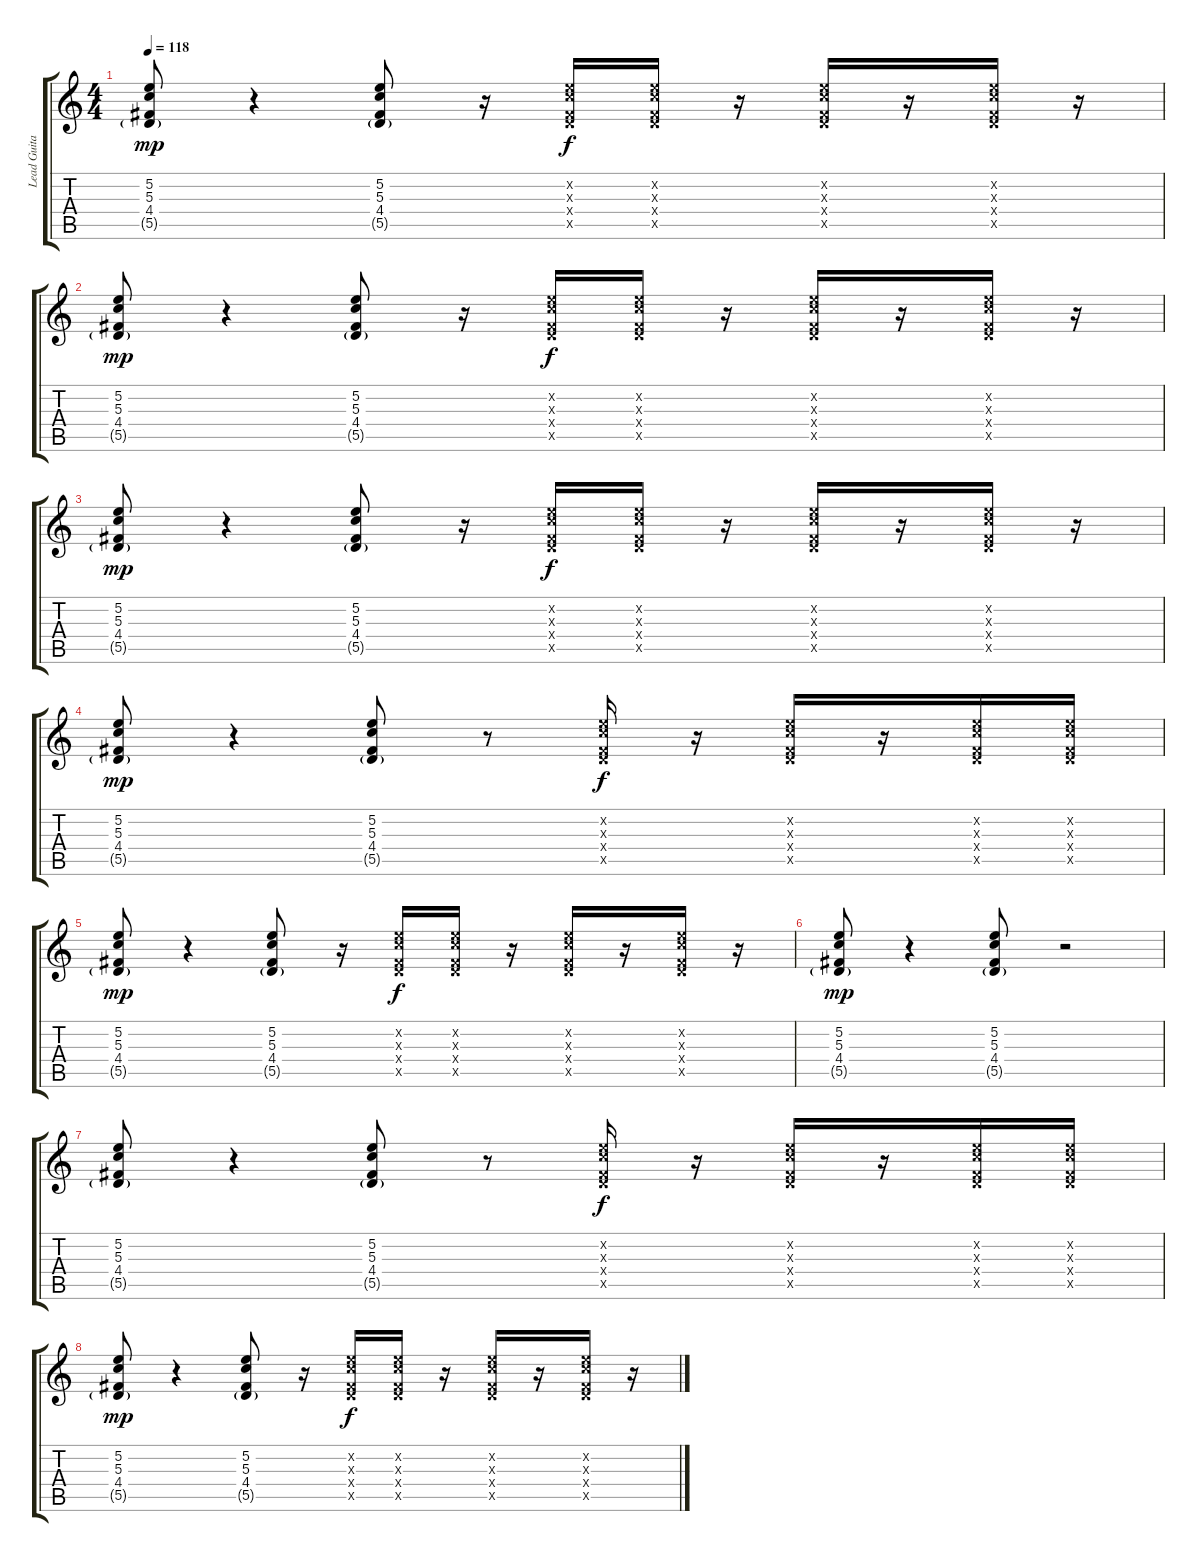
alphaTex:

\track ("Lead Guitar 1 " "Lead Guita") {instrument overdrivenguitar}
\staff {score tabs}
\tuning (E4 B3 G3 D3 A2 E2) {hide}
\ts (4 4)
\tempo 118
\clef g2
\ks c
(5.2 5.3 4.4 5.5{g}).8{dy mp} r.4 (5.2 5.3 4.4 5.5{g}).8 r.16 (5.2{x} 5.3{x} 4.4{x} 5.5{x}).16{dy f} (5.2{x} 5.3{x} 4.4{x} 5.5{x}).16 r.16 (5.2{x} 5.3{x} 4.4{x} 5.5{x}).16 r.16 (5.2{x} 5.3{x} 4.4{x} 5.5{x}).16 r.16 |
(5.2 5.3 4.4 5.5{g}).8{dy mp} r.4 (5.2 5.3 4.4 5.5{g}).8 r.16 (5.2{x} 5.3{x} 4.4{x} 5.5{x}).16{dy f} (5.2{x} 5.3{x} 4.4{x} 5.5{x}).16 r.16 (5.2{x} 5.3{x} 4.4{x} 5.5{x}).16 r.16 (5.2{x} 5.3{x} 4.4{x} 5.5{x}).16 r.16 |
(5.2 5.3 4.4 5.5{g}).8{dy mp} r.4 (5.2 5.3 4.4 5.5{g}).8 r.16 (5.2{x} 5.3{x} 4.4{x} 5.5{x}).16{dy f} (5.2{x} 5.3{x} 4.4{x} 5.5{x}).16 r.16 (5.2{x} 5.3{x} 4.4{x} 5.5{x}).16 r.16 (5.2{x} 5.3{x} 4.4{x} 5.5{x}).16 r.16 |
(5.2 5.3 4.4 5.5{g}).8{dy mp} r.4 (5.2 5.3 4.4 5.5{g}).8 r.8 (5.2{x} 5.3{x} 4.4{x} 5.5{x}).16{dy f} r.16 (5.2{x} 5.3{x} 4.4{x} 5.5{x}).16 r.16 (5.2{x} 5.3{x} 4.4{x} 5.5{x}).16 (5.2{x} 5.3{x} 4.4{x} 5.5{x}).16 |
(5.2 5.3 4.4 5.5{g}).8{dy mp} r.4 (5.2 5.3 4.4 5.5{g}).8 r.16 (5.2{x} 5.3{x} 4.4{x} 5.5{x}).16{dy f} (5.2{x} 5.3{x} 4.4{x} 5.5{x}).16 r.16 (5.2{x} 5.3{x} 4.4{x} 5.5{x}).16 r.16 (5.2{x} 5.3{x} 4.4{x} 5.5{x}).16 r.16 |
(5.2 5.3 4.4 5.5{g}).8{dy mp} r.4 (5.2 5.3 4.4 5.5{g}).8 r.2 |
(5.2 5.3 4.4 5.5{g}).8 r.4 (5.2 5.3 4.4 5.5{g}).8 r.8 (5.2{x} 5.3{x} 4.4{x} 5.5{x}).16{dy f} r.16 (5.2{x} 5.3{x} 4.4{x} 5.5{x}).16 r.16 (5.2{x} 5.3{x} 4.4{x} 5.5{x}).16 (5.2{x} 5.3{x} 4.4{x} 5.5{x}).16 |
(5.2 5.3 4.4 5.5{g}).8{dy mp} r.4 (5.2 5.3 4.4 5.5{g}).8 r.16 (5.2{x} 5.3{x} 4.4{x} 5.5{x}).16{dy f} (5.2{x} 5.3{x} 4.4{x} 5.5{x}).16 r.16 (5.2{x} 5.3{x} 4.4{x} 5.5{x}).16 r.16 (5.2{x} 5.3{x} 4.4{x} 5.5{x}).16 r.16
